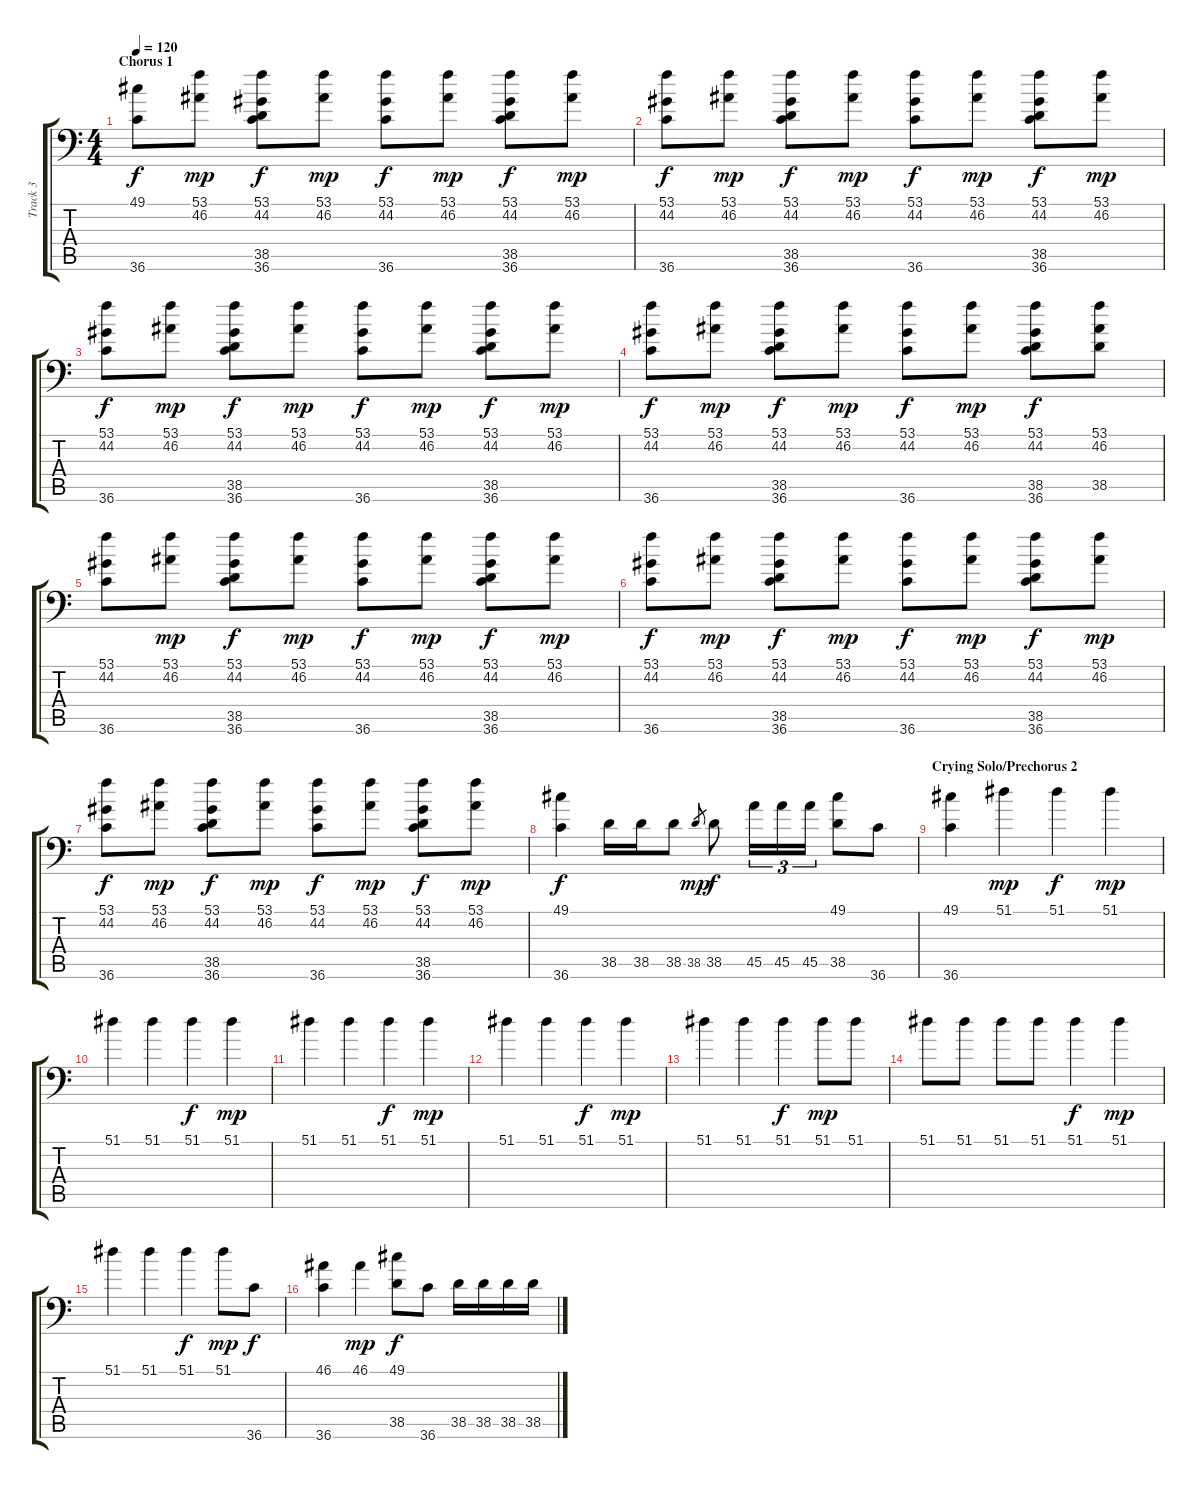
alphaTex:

\track ("Track 3" "Track 3") {instrument acousticgrandpiano}
\staff {score tabs}
\tuning (C-1 C-1 C-1 C-1 C-1 C-1) {hide}
\ts (4 4)
\section ("" "Chorus 1")
\tempo 120
\clef f4
\ks c
(49.1 36.6).8{dy f} (53.1 46.2).8{dy mp} (53.1 44.2 38.5 36.6).8{dy f} (53.1 46.2).8{dy mp} (53.1 44.2 36.6).8{dy f} (53.1 46.2).8{dy mp} (53.1 44.2 38.5 36.6).8{dy f} (53.1 46.2).8{dy mp} |
(53.1 44.2 36.6).8{dy f} (53.1 46.2).8{dy mp} (53.1 44.2 38.5 36.6).8{dy f} (53.1 46.2).8{dy mp} (53.1 44.2 36.6).8{dy f} (53.1 46.2).8{dy mp} (53.1 44.2 38.5 36.6).8{dy f} (53.1 46.2).8{dy mp} |
(53.1 44.2 36.6).8{dy f} (53.1 46.2).8{dy mp} (53.1 44.2 38.5 36.6).8{dy f} (53.1 46.2).8{dy mp} (53.1 44.2 36.6).8{dy f} (53.1 46.2).8{dy mp} (53.1 44.2 38.5 36.6).8{dy f} (53.1 46.2).8{dy mp} |
(53.1 44.2 36.6).8{dy f} (53.1 46.2).8{dy mp} (53.1 44.2 38.5 36.6).8{dy f} (53.1 46.2).8{dy mp} (53.1 44.2 36.6).8{dy f} (53.1 46.2).8{dy mp} (53.1 44.2 38.5 36.6).8{dy f} (53.1 46.2 38.5).8 |
(53.1 44.2 36.6).8 (53.1 46.2).8{dy mp} (53.1 44.2 38.5 36.6).8{dy f} (53.1 46.2).8{dy mp} (53.1 44.2 36.6).8{dy f} (53.1 46.2).8{dy mp} (53.1 44.2 38.5 36.6).8{dy f} (53.1 46.2).8{dy mp} |
(53.1 44.2 36.6).8{dy f} (53.1 46.2).8{dy mp} (53.1 44.2 38.5 36.6).8{dy f} (53.1 46.2).8{dy mp} (53.1 44.2 36.6).8{dy f} (53.1 46.2).8{dy mp} (53.1 44.2 38.5 36.6).8{dy f} (53.1 46.2).8{dy mp} |
(53.1 44.2 36.6).8{dy f} (53.1 46.2).8{dy mp} (53.1 44.2 38.5 36.6).8{dy f} (53.1 46.2).8{dy mp} (53.1 44.2 36.6).8{dy f} (53.1 46.2).8{dy mp} (53.1 44.2 38.5 36.6).8{dy f} (53.1 46.2).8{dy mp} |
(49.1 36.6).4{dy f} 38.5.16 38.5.16 38.5.8 38.5.8{gr dy mp} 38.5.8{dy f} 45.5.16{tu (3 2)} 45.5.16{tu (3 2)} 45.5.16{tu (3 2)} (49.1 38.5).8 36.6.8 |
\section ("" "Crying Solo/Prechorus 2")
(49.1 36.6).4 51.1.4{dy mp} 51.1.4{dy f} 51.1.4{dy mp} |
51.1.4 51.1.4 51.1.4{dy f} 51.1.4{dy mp} |
51.1.4 51.1.4 51.1.4{dy f} 51.1.4{dy mp} |
51.1.4 51.1.4 51.1.4{dy f} 51.1.4{dy mp} |
51.1.4 51.1.4 51.1.4{dy f} 51.1.8{dy mp} 51.1.8 |
51.1.8 51.1.8 51.1.8 51.1.8 51.1.4{dy f} 51.1.4{dy mp} |
51.1.4 51.1.4 51.1.4{dy f} 51.1.8{dy mp} 36.6.8{dy f} |
(46.1 36.6).4 46.1.4{dy mp} (49.1 38.5).8{dy f} 36.6.8 38.5.16 38.5.16 38.5.16 38.5.16
